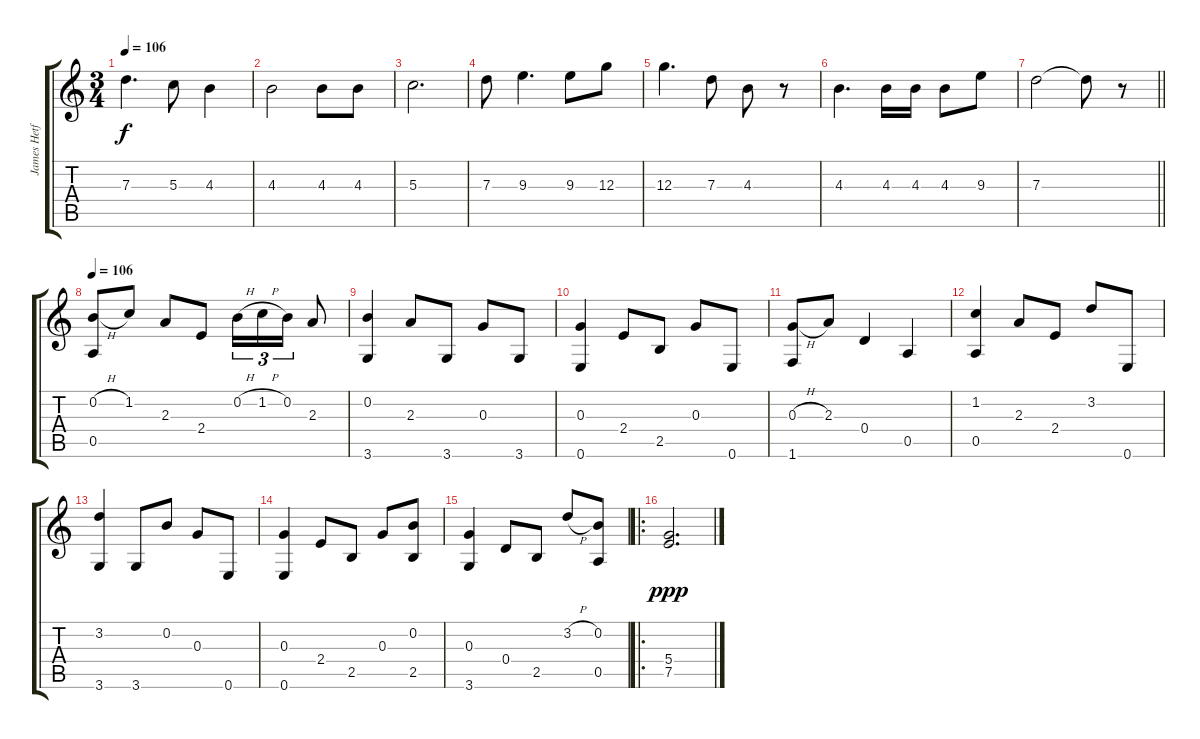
\track ("James Hetfield" "James Hetf") {instrument distortionguitar}
\staff {score tabs}
\tuning (E4 B3 G3 D3 A2 E2) {hide}
\ts (3 4)
\tempo 106
\clef g2
\ks c
7.3.4{d dy f} 5.3.8 4.3.4 |
4.3.2 4.3.8 4.3.8 |
5.3.2{d} |
7.3.8 9.3.4{d} 9.3.8 12.3.8 |
12.3.4{d} 7.3.8 4.3.8 r.8 |
4.3.4{d} 4.3.16 4.3.16 4.3.8 9.3.8 |
\barLineRight lightlight
7.3.2 7.3{t}.8 r.8 |
\tempo 106
(0.2{h} 0.5).8{volume 13 balance 5 instrument electricguitarclean} 1.2.8 2.3.8 2.4.8 0.2{h}.16{tu (3 2)} 1.2{h}.16{tu (3 2)} 0.2.16{tu (3 2)} 2.3.8 |
(0.2 3.6).4 2.3.8 3.6.8 0.3.8 3.6.8 |
(0.3 0.6).4 2.4.8 2.5.8 0.3.8 0.6.8 |
(0.3{h} 1.6).8 2.3.8 0.4.4 0.5.4 |
(1.2 0.5).4 2.3.8 2.4.8 3.2.8 0.6.8 |
(3.2 3.6).4 3.6.8 0.2.8 0.3.8 0.6.8 |
(0.3 0.6).4 2.4.8 2.5.8 0.3.8 (0.2 2.5).8 |
(0.3 3.6).4 0.4.8 2.5.8 3.2{h}.8 (0.2 0.5).8 |
\ro
(5.4 7.5).2{d dy ppp volume 12 balance 14}
